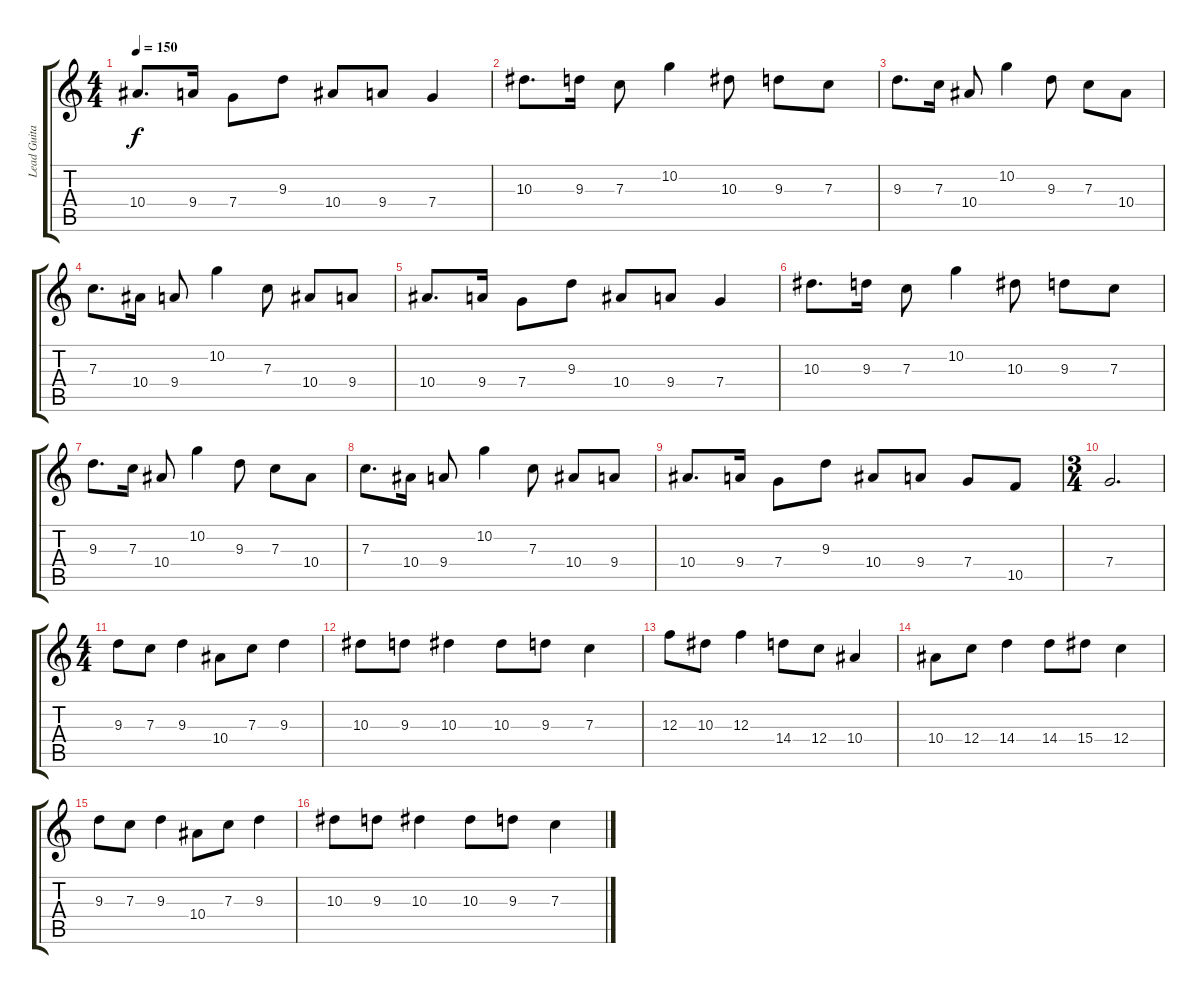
\track ("Lead Guitar" "Lead Guita") {instrument distortionguitar}
\staff {score tabs}
\tuning (D4 A3 F3 C3 G2 D2) {hide}
\ts (4 4)
\tempo 150
\clef g2
\ks c
10.4.8{d dy f} 9.4.16 7.4.8 9.3.8 10.4.8 9.4.8 7.4.4 |
10.3.8{d} 9.3.16 7.3.8 10.2.4 10.3.8 9.3.8 7.3.8 |
9.3.8{d} 7.3.16 10.4.8 10.2.4 9.3.8 7.3.8 10.4.8 |
7.3.8{d} 10.4.16 9.4.8 10.2.4 7.3.8 10.4.8 9.4.8 |
10.4.8{d} 9.4.16 7.4.8 9.3.8 10.4.8 9.4.8 7.4.4 |
10.3.8{d} 9.3.16 7.3.8 10.2.4 10.3.8 9.3.8 7.3.8 |
9.3.8{d} 7.3.16 10.4.8 10.2.4 9.3.8 7.3.8 10.4.8 |
7.3.8{d} 10.4.16 9.4.8 10.2.4 7.3.8 10.4.8 9.4.8 |
10.4.8{d} 9.4.16 7.4.8 9.3.8 10.4.8 9.4.8 7.4.8 10.5.8 |
\ts (3 4)
7.4.2{d} |
\ts (4 4)
9.3.8 7.3.8 9.3.4 10.4.8 7.3.8 9.3.4 |
10.3.8 9.3.8 10.3.4 10.3.8 9.3.8 7.3.4 |
12.3.8 10.3.8 12.3.4 14.4.8 12.4.8 10.4.4 |
10.4.8 12.4.8 14.4.4 14.4.8 15.4.8 12.4.4 |
9.3.8 7.3.8 9.3.4 10.4.8 7.3.8 9.3.4 |
10.3.8 9.3.8 10.3.4 10.3.8 9.3.8 7.3.4
